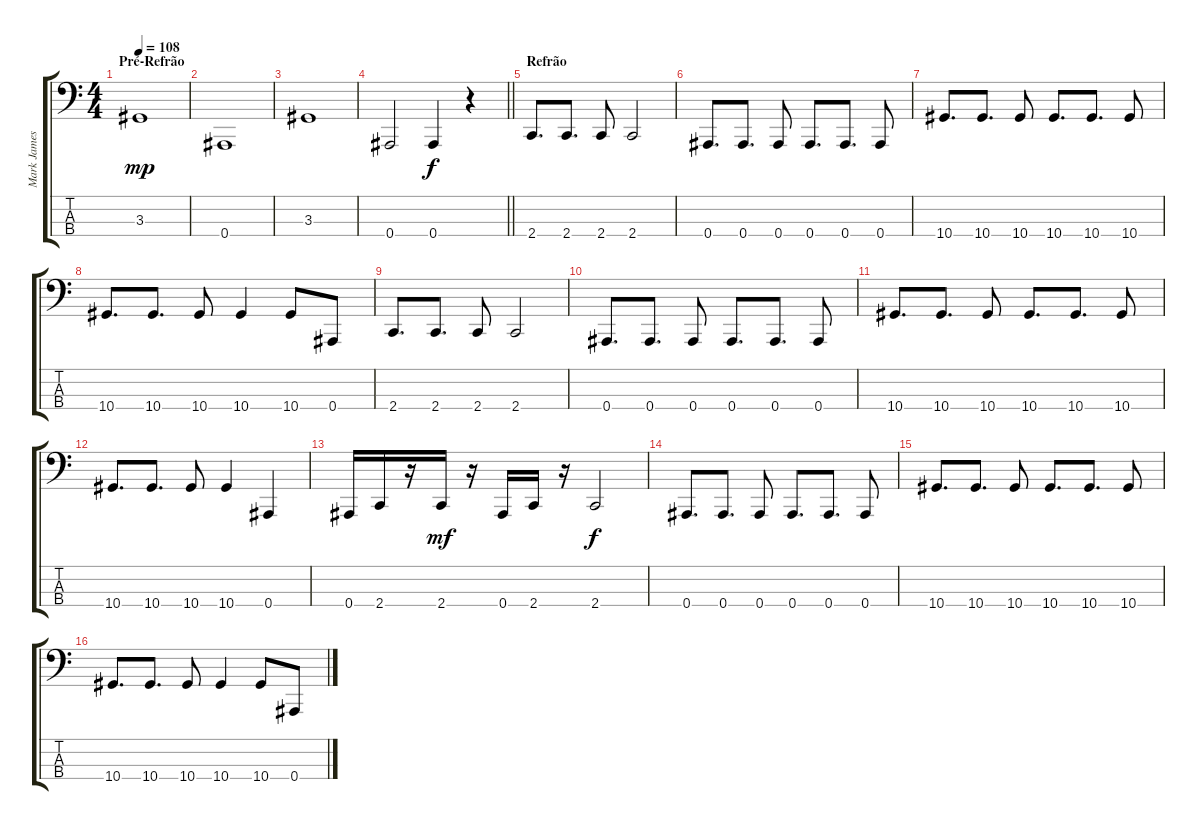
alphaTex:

\track ("Mark James" "Mark James") {instrument electricbassfinger}
\staff {score tabs}
\tuning (Eb2 Bb1 F1 Bb0) {hide}
\ts (4 4)
\section ("" "Pré-Refrão")
\tempo 108
\clef f4
\ks c
3.3.1{dy mp} |
0.4.1 |
3.3.1 |
\barLineRight lightlight
0.4.2 0.4.4{dy f} r.4 |
\section ("" "Refrão")
2.4.8{d} 2.4.8{d} 2.4.8 2.4.2 |
0.4.8{d} 0.4.8{d} 0.4.8 0.4.8{d} 0.4.8{d} 0.4.8 |
10.4.8{d} 10.4.8{d} 10.4.8 10.4.8{d} 10.4.8{d} 10.4.8 |
10.4.8{d} 10.4.8{d} 10.4.8 10.4.4 10.4.8 0.4.8 |
2.4.8{d} 2.4.8{d} 2.4.8 2.4.2 |
0.4.8{d} 0.4.8{d} 0.4.8 0.4.8{d} 0.4.8{d} 0.4.8 |
10.4.8{d} 10.4.8{d} 10.4.8 10.4.8{d} 10.4.8{d} 10.4.8 |
10.4.8{d} 10.4.8{d} 10.4.8 10.4.4 0.4.4 |
0.4.16 2.4.16 r.16 2.4.16{dy mf} r.16 0.4.16 2.4.16 r.16 2.4.2{dy f} |
0.4.8{d} 0.4.8{d} 0.4.8 0.4.8{d} 0.4.8{d} 0.4.8 |
10.4.8{d} 10.4.8{d} 10.4.8 10.4.8{d} 10.4.8{d} 10.4.8 |
10.4.8{d} 10.4.8{d} 10.4.8 10.4.4 10.4.8 0.4.8
